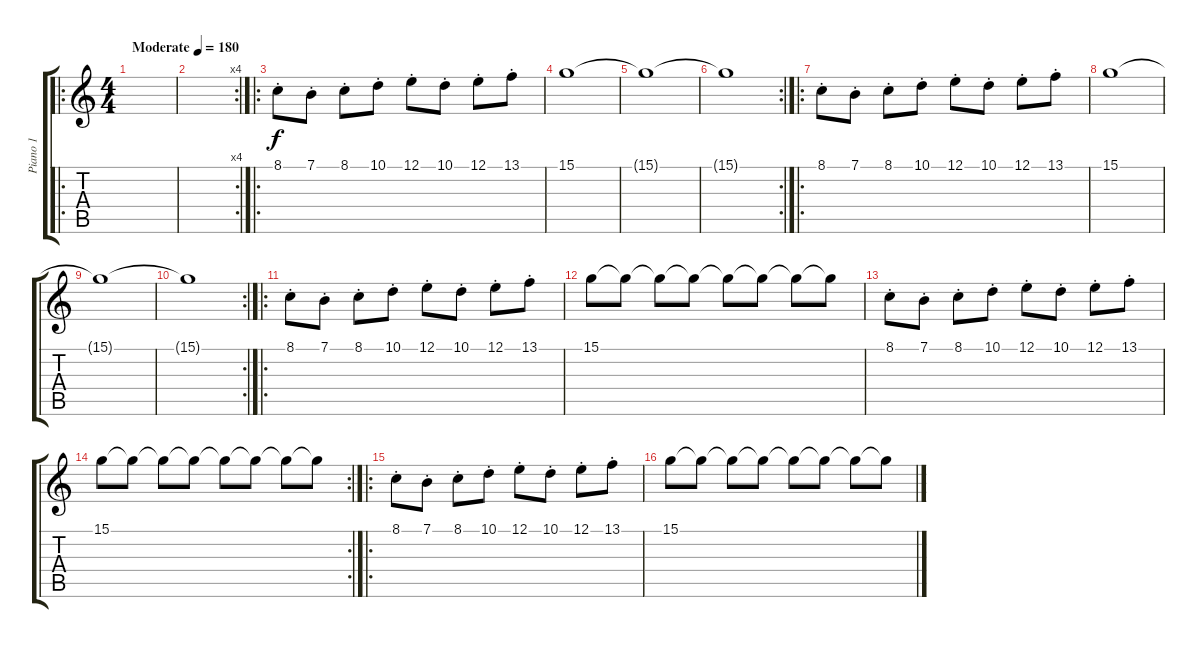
\track ("Piano 1" "Piano 1") {instrument acousticgrandpiano}
\staff {score tabs}
\tuning (E4 C4 G3 C3 G2 C2) {hide}
\ro
\ts (4 4)
\tempo (180 "Moderate")
\clef g2
\ks c
|
\rc 4
|
\ro
8.1{st}.8{balance 8} 7.1{st}.8 8.1{st}.8 10.1{st}.8 12.1{st}.8 10.1{st}.8 12.1{st}.8 13.1{st}.8 |
15.1.1 |
15.1{t}.1 |
\rc 2
15.1{t}.1 |
\ro
8.1{st}.8 7.1{st}.8 8.1{st}.8 10.1{st}.8 12.1{st}.8 10.1{st}.8 12.1{st}.8 13.1{st}.8 |
15.1.1 |
15.1{t}.1 |
\rc 2
15.1{t}.1 |
\ro
8.1{st}.8{balance 0} 7.1{st}.8 8.1{st}.8 10.1{st}.8 12.1{st}.8 10.1{st}.8 12.1{st}.8 13.1{st}.8 |
15.1.8 15.1{t}.8 15.1{t}.8 15.1{t}.8 15.1{t}.8 15.1{t}.8 15.1{t}.8 15.1{t}.8 |
8.1{st}.8{balance 0} 7.1{st}.8 8.1{st}.8 10.1{st}.8 12.1{st}.8 10.1{st}.8 12.1{st}.8 13.1{st}.8 |
\rc 2
15.1.8 15.1{t}.8 15.1{t}.8 15.1{t}.8 15.1{t}.8 15.1{t}.8 15.1{t}.8 15.1{t}.8 |
\ro
8.1{st}.8{balance 0} 7.1{st}.8 8.1{st}.8 10.1{st}.8 12.1{st}.8 10.1{st}.8 12.1{st}.8 13.1{st}.8 |
15.1.8 15.1{t}.8 15.1{t}.8 15.1{t}.8 15.1{t}.8 15.1{t}.8 15.1{t}.8 15.1{t}.8
